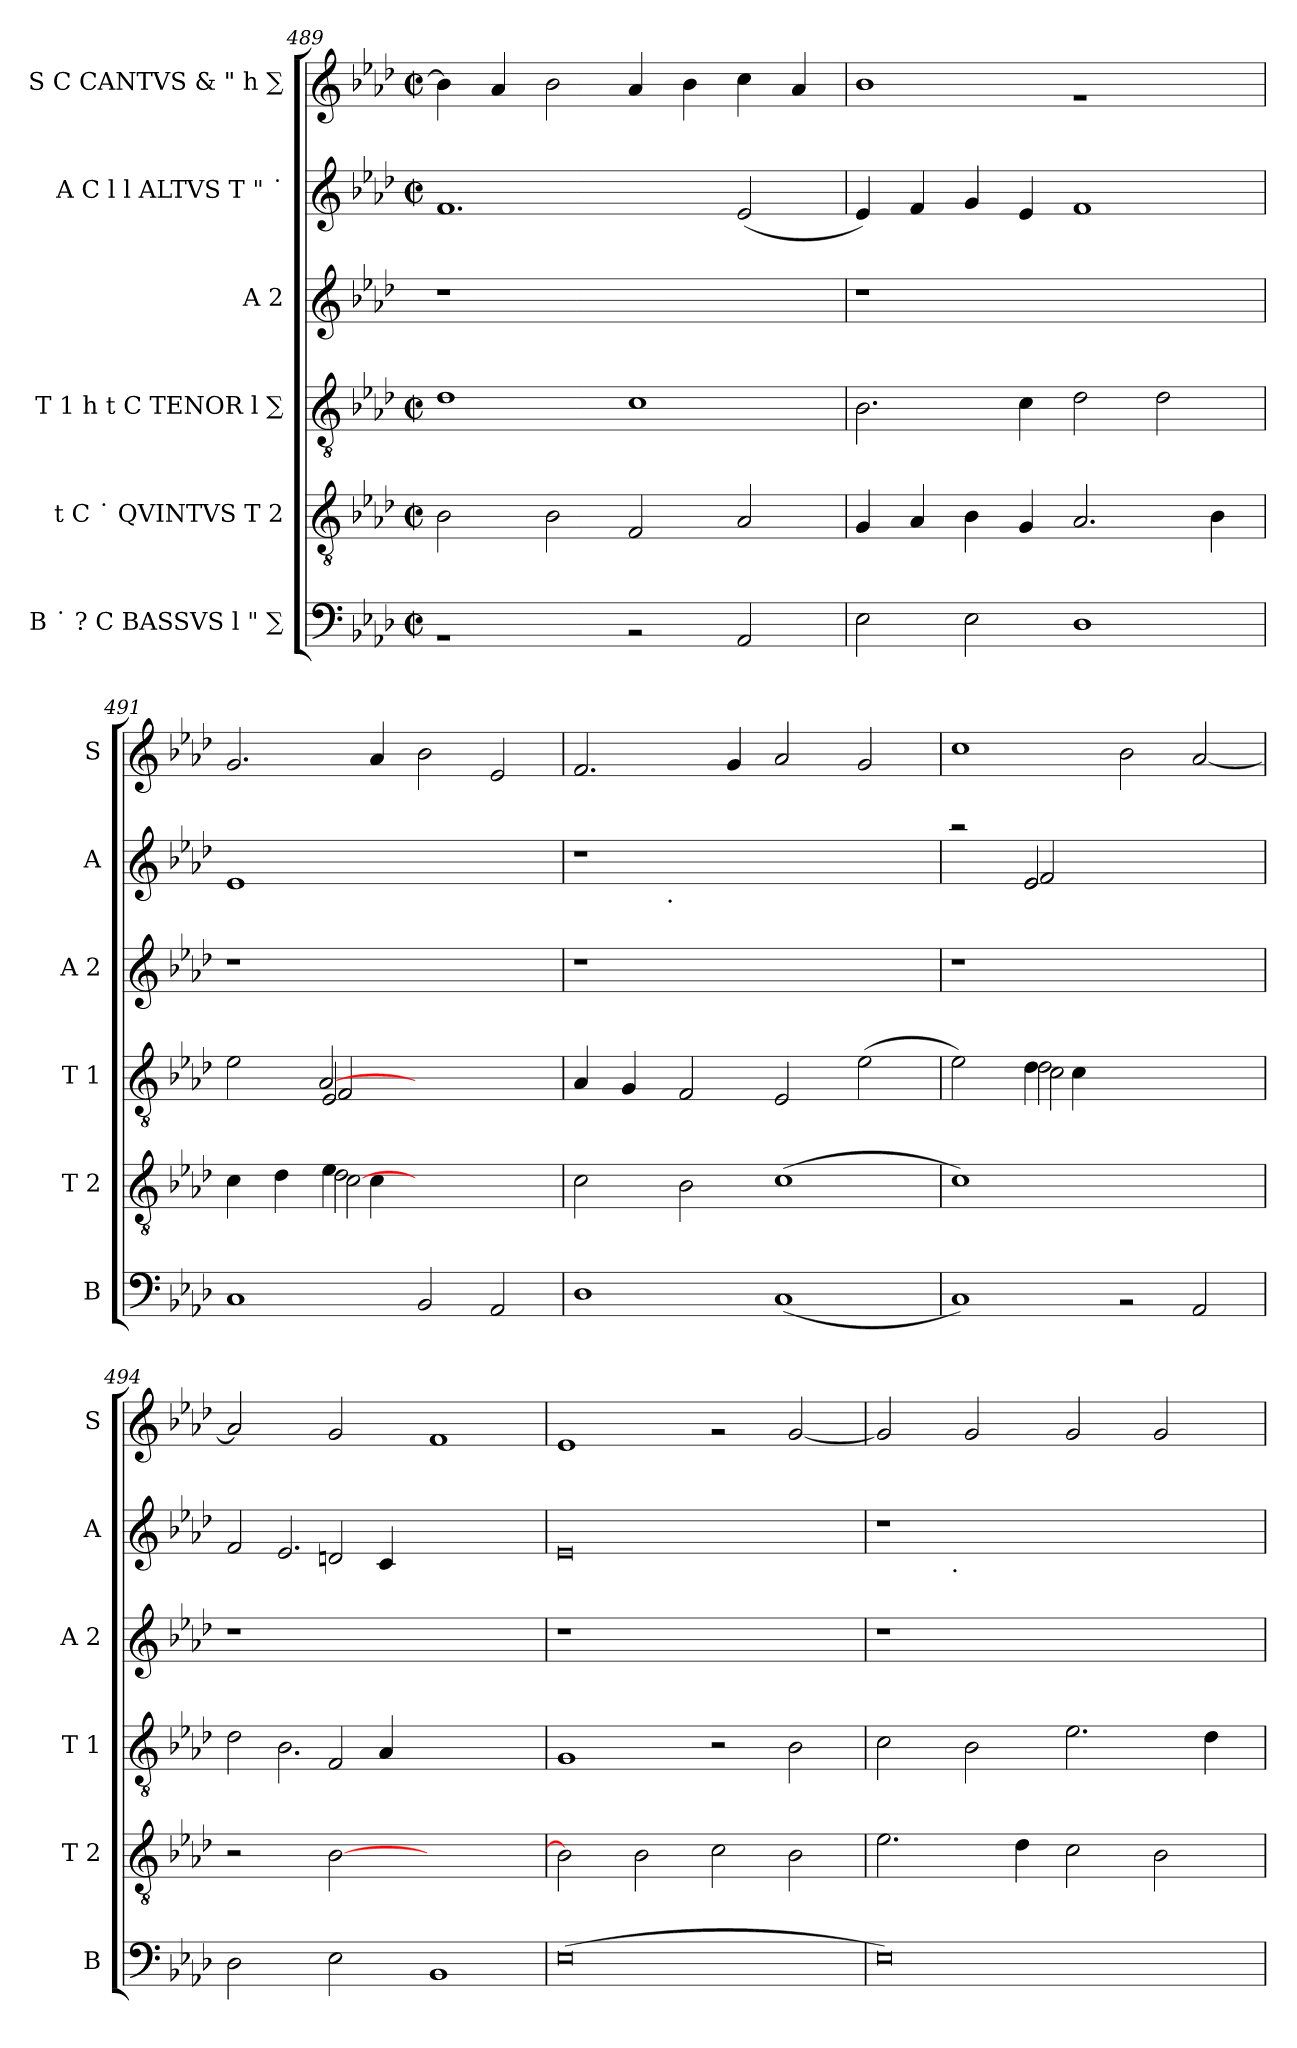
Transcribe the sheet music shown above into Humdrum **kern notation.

**kern	**kern	**kern	**kern	**kern	**kern
*part6	*part5	*part4	*part3	*part2	*part1
*staff6	*staff5	*staff4	*staff3	*staff2	*staff1
*I"B ˙ ? C BASSVS l " ∑	*I"t C ˙ QVINTVS T 2	*I"T 1 h t C TENOR l ∑	*I"A 2	*I"A C l l ALTVS T " ˙	*I"S C CANTVS & " h ∑
*I'B	*I'T 2	*I'T 1	*I'A 2	*I'A	*I'S
!!LO:PB:g=z
*clefF4	*clefGv2	*clefGv2	*clefG2	*clefG2	*clefG2
*k[b-e-a-d-]	*k[b-e-a-d-]	*k[b-e-a-d-]	*k[b-e-a-d-]	*k[b-e-a-d-]	*k[b-e-a-d-]
*A-:	*A-:	*A-:	*A-:	*A-:	*A-:
*M2/2	*M2/2	*M2/2	*	*M2/2	*M2/2
*met(c|)	*met(c|)	*met(c|)	*	*met(c|)	*met(c|)
=489	=489	=489	=489	=489	=489
1rC	2B-\	1d-	1r	1.f	4b-\]
.	.	.	.	.	4a-/
.	2B-\	.	.	.	2b-\
2rBB	2F/	1c	1ryy	.	4a-/
.	.	.	.	.	4b-\
2AA-/	2A-/	.	.	(<2e-/	4cc\
.	.	.	.	.	4a-/
=490	=490	=490	=490	=490	=490
2E-\	4G/	2.B-\	1r	4e-/)	1b-
.	4A-/	.	.	4f/	.
2E-\	4B-\	.	.	4g/	.
.	4G/	4c\	.	4e-/	.
1D-	2.A-/	2d-\	1ryy	1f	1ra
.	.	2d-\	.	.	.
.	4B-\	.	.	.	.
=491	=491	=491	=491	=491	=491
*	*^	*^	*	*	*
*	*	*^	*	*^	*	*	*
1C	4c\	2ryy	2ryy	2e-\	2ryy	2ryy	1r	1e-	2.g/
.	4d-\	.	.	.	.	.	.	.	.
.	4e-\	2d-\	[>2c\	2E-/	2F/	[<2A-/	.	.	.
.	4c\	.	.	.	.	.	.	.	4a-/
2BB-/	1ryy	1ryy	1ryy	1ryy	1ryy	1ryy	1ryy	1ryy	2b-\
2AA-/	.	.	.	.	.	.	.	.	2e-/
*	*v	*v	*v	*	*	*	*	*	*
*	*	*v	*v	*v	*	*	*
=492	=492	=492	=492	=492	=492
*	*	*	*	*^	*
1D-	2c\	4A-/	1r	1r	4...ryy	2.f/
.	.	4G/	.	.	.	.
!	!	!	!	!	!LO:TX:b:t=.	!
.	.	.	.	.	1ryy	.
.	2B-\	2F/	.	.	.	.
.	.	.	.	.	.	4g/
(<1C	(>1c	2E-/	1ryy	1ryy	.	2a-/
.	.	.	.	.	2ryy	.
.	.	(>2e-\	.	.	.	2g/
.	.	.	.	.	32ryy	.
=493	=493	=493	=493	=493	=493	=493
*	*	*^	*	*	*^	*
*	*	*	*^	*	*	*	*	*
1C)	1c)	2e-\)	2ryy	2ryy	1r	2raa	2ryy	2ryy	1cc
.	.	4d-\	2d-\	2c\	.	2e-/	2f/	2e-/	.
.	.	4c\	.	.	.	.	.	.	.
2rBB	1ryy	1ryy	1ryy	1ryy	1ryy	1ryy	1ryy	1ryy	2b-\
2AA-/	.	.	.	.	.	.	.	.	[<2a-/
!!LO:LB:g=z
=494	=494	=494	=494	=494	=494	=494	=494	=494	=494
2D-\	2r	2d-\	4ryy	2.ryy	1r	2f/	4ryy	2.ryy	2a-/]
.	.	.	2.B-\	.	.	.	2.e-/	.	.
2E-\	[>2B-\	2F/	.	.	.	2d/	.	.	2g/
.	.	.	.	4A-/	.	.	.	4c/	.
1BB-	1ryy	1ryy	1ryy	1ryy	1ryy	1ryy	1ryy	1ryy	1f
*	*	*v	*v	*v	*	*v	*v	*v	*
=495	=495	=495	=495	=495	=495
(>0E-	2B-\]	1G	1r	0e-	1e-
.	2B-\	.	.	.	.
.	2c\	2r	1ryy	.	2rg
.	2B-\	2B-\	.	.	[<2g/
=496	=496	=496	=496	=496	=496
*	*	*	*	*^	*
0E-)	2.e-\	2c\	1r	1r	4...ryy	2g/]
!	!	!	!	!	!LO:TX:b:t=.	!
.	.	.	.	.	1ryy	.
.	.	2B-\	.	.	.	2g/
.	4d-\	.	.	.	.	.
.	2c\	2.e-\	1ryy	1ryy	.	2g/
.	.	.	.	.	2ryy	.
.	2B-\	.	.	.	.	2g/
.	.	4d-\	.	.	.	.
.	.	.	.	.	32ryy	.
*	*	*	*	*v	*v	*
=	=	=	=	=	=
*-	*-	*-	*-	*-	*-
